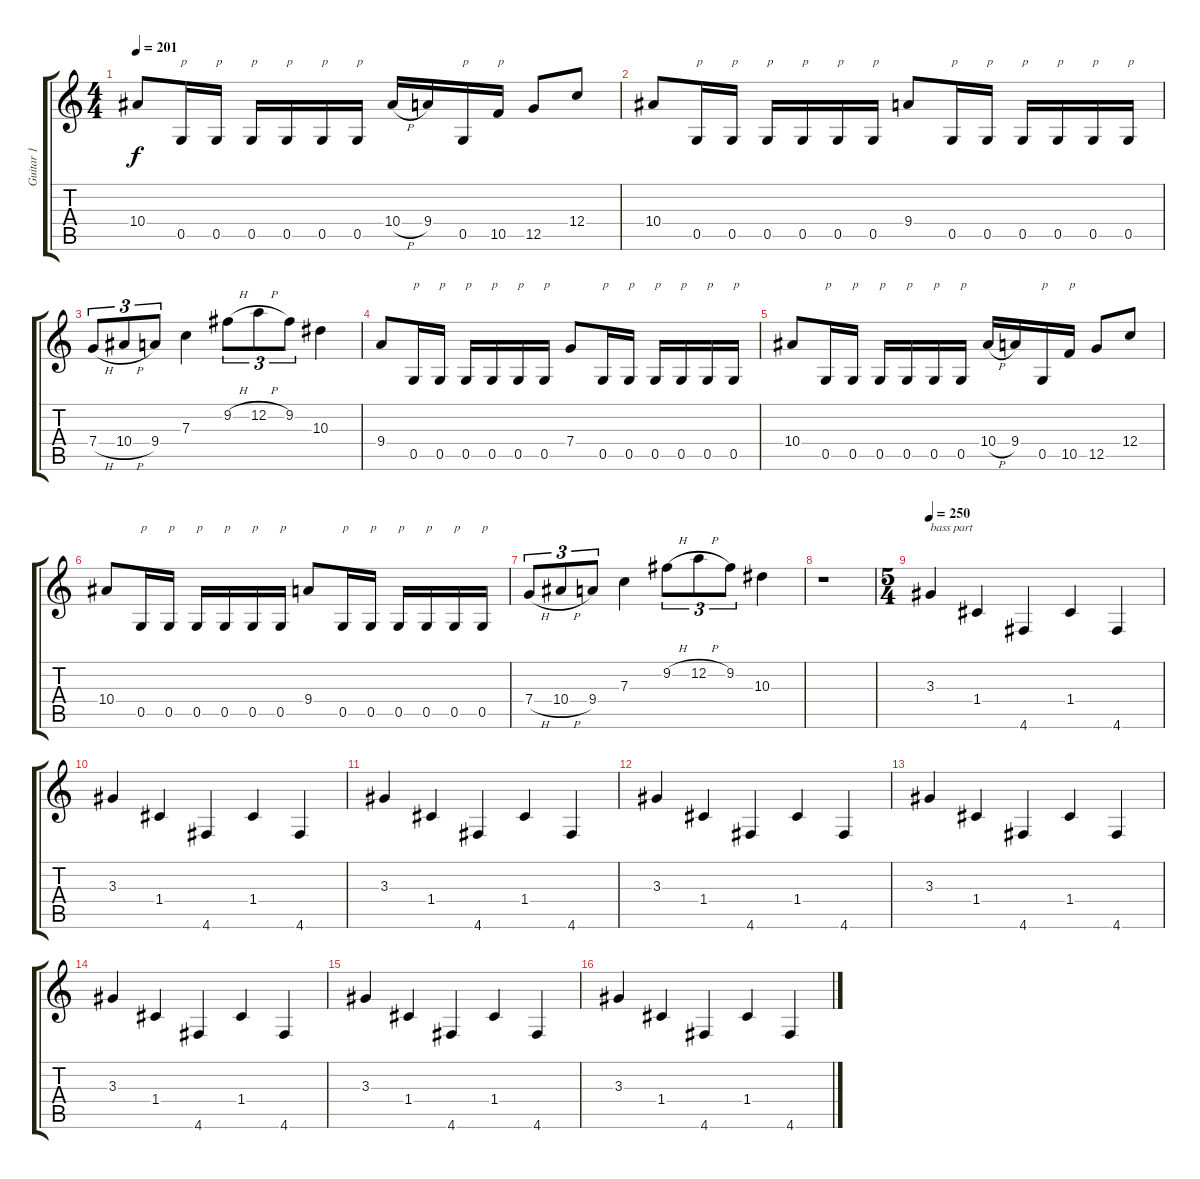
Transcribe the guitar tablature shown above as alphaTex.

\track ("Guitar 1" "Guitar 1") {instrument distortionguitar}
\staff {score tabs}
\tuning (D4 A3 F3 C3 G2 D2) {hide}
\ts (4 4)
\tempo 201
\clef g2
\ks c
10.4.8{dy f} 0.5.16{txt "p"} 0.5.16{txt "p"} 0.5.16{txt "p"} 0.5.16{txt "p"} 0.5.16{txt "p"} 0.5.16{txt "p"} 10.4{h}.16 9.4.16 0.5.16{txt "p"} 10.5.16{txt "p"} 12.5.8 12.4.8 |
10.4.8 0.5.16{txt "p"} 0.5.16{txt "p"} 0.5.16{txt "p"} 0.5.16{txt "p"} 0.5.16{txt "p"} 0.5.16{txt "p"} 9.4.8 0.5.16{txt "p"} 0.5.16{txt "p"} 0.5.16{txt "p"} 0.5.16{txt "p"} 0.5.16{txt "p"} 0.5.16{txt "p"} |
7.4{h}.8{tu (3 2)} 10.4{h}.8{tu (3 2)} 9.4.8{tu (3 2)} 7.3.4 9.2{h}.8{tu (3 2)} 12.2{h}.8{tu (3 2)} 9.2.8{tu (3 2)} 10.3.4 |
9.4.8 0.5.16{txt "p"} 0.5.16{txt "p"} 0.5.16{txt "p"} 0.5.16{txt "p"} 0.5.16{txt "p"} 0.5.16{txt "p"} 7.4.8 0.5.16{txt "p"} 0.5.16{txt "p"} 0.5.16{txt "p"} 0.5.16{txt "p"} 0.5.16{txt "p"} 0.5.16{txt "p"} |
10.4.8 0.5.16{txt "p"} 0.5.16{txt "p"} 0.5.16{txt "p"} 0.5.16{txt "p"} 0.5.16{txt "p"} 0.5.16{txt "p"} 10.4{h}.16 9.4.16 0.5.16{txt "p"} 10.5.16{txt "p"} 12.5.8 12.4.8 |
10.4.8 0.5.16{txt "p"} 0.5.16{txt "p"} 0.5.16{txt "p"} 0.5.16{txt "p"} 0.5.16{txt "p"} 0.5.16{txt "p"} 9.4.8 0.5.16{txt "p"} 0.5.16{txt "p"} 0.5.16{txt "p"} 0.5.16{txt "p"} 0.5.16{txt "p"} 0.5.16{txt "p"} |
7.4{h}.8{tu (3 2)} 10.4{h}.8{tu (3 2)} 9.4.8{tu (3 2)} 7.3.4 9.2{h}.8{tu (3 2)} 12.2{h}.8{tu (3 2)} 9.2.8{tu (3 2)} 10.3.4 |
r.1 |
\ts (5 4)
\tempo 250
3.3.4{txt "bass part" volume 0} 1.4.4 4.6.4 1.4.4 4.6.4 |
3.3.4 1.4.4 4.6.4 1.4.4 4.6.4 |
3.3.4 1.4.4 4.6.4 1.4.4 4.6.4 |
3.3.4 1.4.4 4.6.4 1.4.4 4.6.4 |
3.3.4 1.4.4 4.6.4 1.4.4 4.6.4 |
3.3.4 1.4.4 4.6.4 1.4.4 4.6.4 |
3.3.4 1.4.4 4.6.4 1.4.4 4.6.4 |
3.3.4 1.4.4 4.6.4 1.4.4 4.6.4
